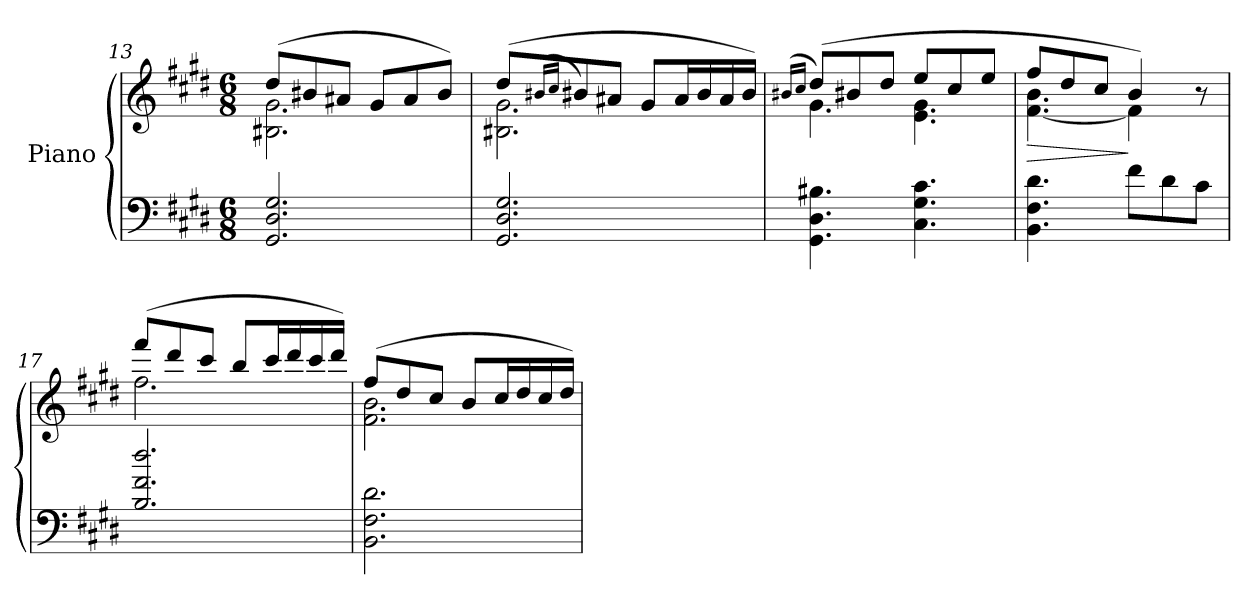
**kern	**kern	**dynam
*part1	*part1	*part1
*staff2	*staff1	*staff1/2
*I"Piano	*	*
!!LO:LB:g=z
*clefF4	*clefG2	*
*k[f#c#g#d#]	*k[f#c#g#d#]	*
*E:	*E:	*
*M6/8	*M6/8	*
=13	=13	=13
*	*^	*
2.GG#/ 2.D#/ 2.G#/	(>8dd#/L	2.B#X\ 2.g#\	.
.	8b#X/	.	.
.	8a#X/J	.	.
.	8g#/L	.	.
.	8a#/	.	.
.	8b#/J)	.	.
=14	=14	=14	=14
2.GG#/ 2.D#/ 2.G#/	(>8dd#/L	2.B#X\ 2.g#\	.
.	(>16qb#X/LL	.	.
.	16qcc#/JJ	.	.
.	8b#/)	.	.
.	8a#X/J	.	.
.	8g#/L	.	.
.	16a#/L	.	.
.	16b#/	.	.
.	16a#/	.	.
.	16b#/JJ)	.	.
=15	=15	=15	=15
.	(>16qb#X/LL	.	.
.	16qcc#/JJ	.	.
4.GG#\ 4.D#\ 4.B#X\	(>8dd#/L)	4.g#\	.
.	8b#/	.	.
.	8dd#/J	.	.
4.C#\ 4.G#\ 4.c#\	8ee/L	4.e\ 4.g#\	.
.	8cc#/	.	.
.	8ee/J	.	.
=16	=16	=16	=16
!	!	!	!LO:HP:b
4.BB\ 4.F#\ 4.d#\	8ff#/L	[4.f#\ 4.b\	>
.	8dd#/	.	.
.	8cc#/J	.	.
8f#\L	4b/)	4f#\]	]
8d#\	.	.	.
8c#\J	8r	8ryy	.
!!LO:PB:g=z	!!
=17	=17	=17	=17
2.B/ 2.f#/ 2.dd#/	(>8fff#/L	2.ff#\	.
.	8ddd#/	.	.
.	8ccc#/J	.	.
.	8bb/L	.	.
.	16ccc#/L	.	.
.	16ddd#/	.	.
.	16ccc#/	.	.
.	16ddd#/JJ)	.	.
=18	=18	=18	=18
2.BB\ 2.F#\ 2.d#\	(>8ff#/L	2.f#\ 2.b\	.
.	8dd#/	.	.
.	8cc#/J	.	.
.	8b/L	.	.
.	16cc#/L	.	.
.	16dd#/	.	.
.	16cc#/	.	.
.	16dd#/JJ)	.	.
*	*v	*v	*
=	=	=
*-	*-	*-
